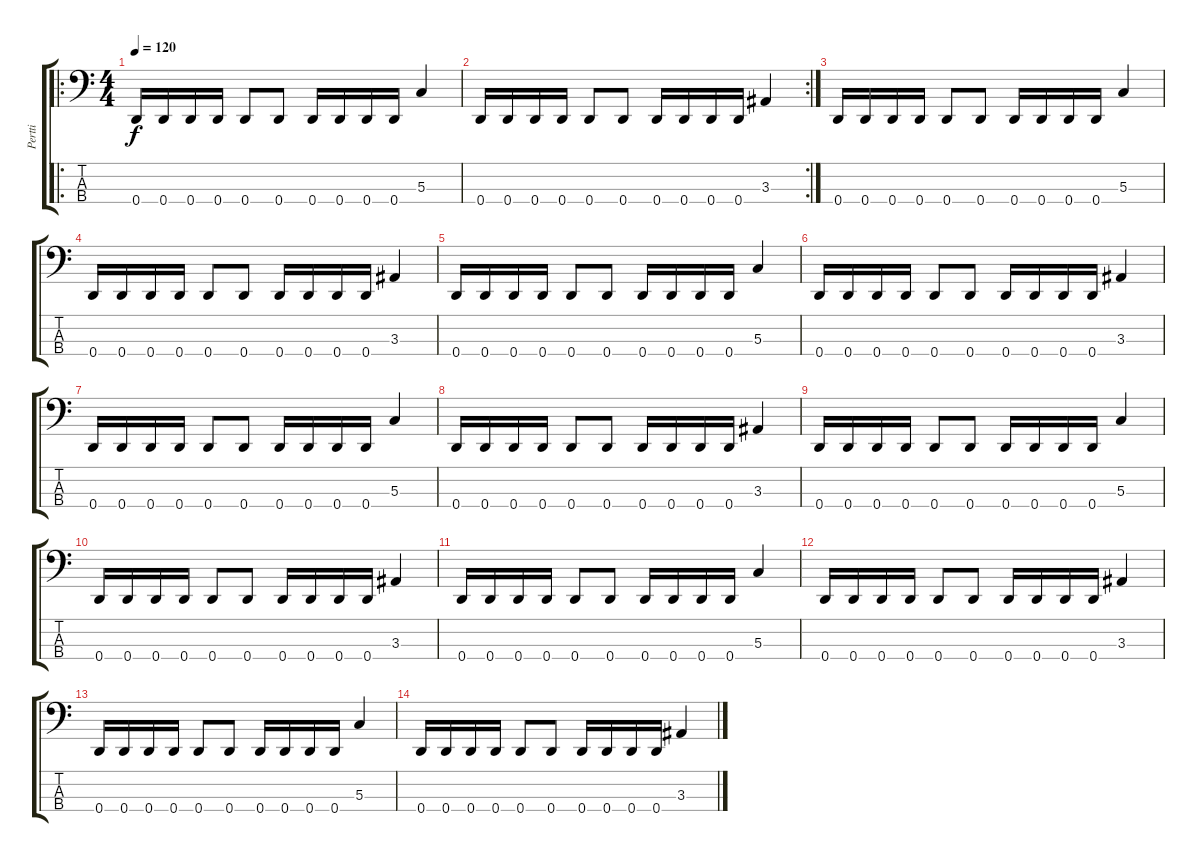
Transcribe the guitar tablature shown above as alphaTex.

\track ("Pertti" "Pertti") {instrument electricbasspick}
\staff {score tabs}
\tuning (F2 C2 G1 D1) {hide}
\ro
\ts (4 4)
\tempo 120
\clef f4
\ks c
0.4.16{dy f} 0.4.16 0.4.16 0.4.16 0.4.8 0.4.8 0.4.16 0.4.16 0.4.16 0.4.16 5.3.4 |
\rc 2
0.4.16 0.4.16 0.4.16 0.4.16 0.4.8 0.4.8 0.4.16 0.4.16 0.4.16 0.4.16 3.3.4 |
0.4.16 0.4.16 0.4.16 0.4.16 0.4.8 0.4.8 0.4.16 0.4.16 0.4.16 0.4.16 5.3.4 |
0.4.16 0.4.16 0.4.16 0.4.16 0.4.8 0.4.8 0.4.16 0.4.16 0.4.16 0.4.16 3.3.4 |
0.4.16 0.4.16 0.4.16 0.4.16 0.4.8 0.4.8 0.4.16 0.4.16 0.4.16 0.4.16 5.3.4 |
0.4.16 0.4.16 0.4.16 0.4.16 0.4.8 0.4.8 0.4.16 0.4.16 0.4.16 0.4.16 3.3.4 |
0.4.16{volume 10} 0.4.16 0.4.16 0.4.16 0.4.8 0.4.8{volume 9} 0.4.16 0.4.16 0.4.16 0.4.16 5.3.4 |
0.4.16{volume 8} 0.4.16 0.4.16 0.4.16 0.4.8 0.4.8{volume 7} 0.4.16 0.4.16 0.4.16 0.4.16 3.3.4 |
0.4.16{volume 6} 0.4.16 0.4.16 0.4.16 0.4.8 0.4.8{volume 5} 0.4.16 0.4.16 0.4.16 0.4.16 5.3.4 |
0.4.16{volume 5} 0.4.16 0.4.16 0.4.16 0.4.8 0.4.8{volume 5} 0.4.16 0.4.16 0.4.16 0.4.16 3.3.4 |
0.4.16{volume 4} 0.4.16 0.4.16 0.4.16 0.4.8 0.4.8{volume 4} 0.4.16 0.4.16 0.4.16 0.4.16 5.3.4 |
0.4.16{volume 3} 0.4.16 0.4.16 0.4.16 0.4.8 0.4.8 0.4.16 0.4.16 0.4.16 0.4.16 3.3.4 |
0.4.16{volume 2} 0.4.16 0.4.16 0.4.16 0.4.8 0.4.8 0.4.16 0.4.16 0.4.16 0.4.16 5.3.4 |
0.4.16{volume 1} 0.4.16 0.4.16 0.4.16 0.4.8 0.4.8{volume 0} 0.4.16 0.4.16 0.4.16 0.4.16 3.3.4
